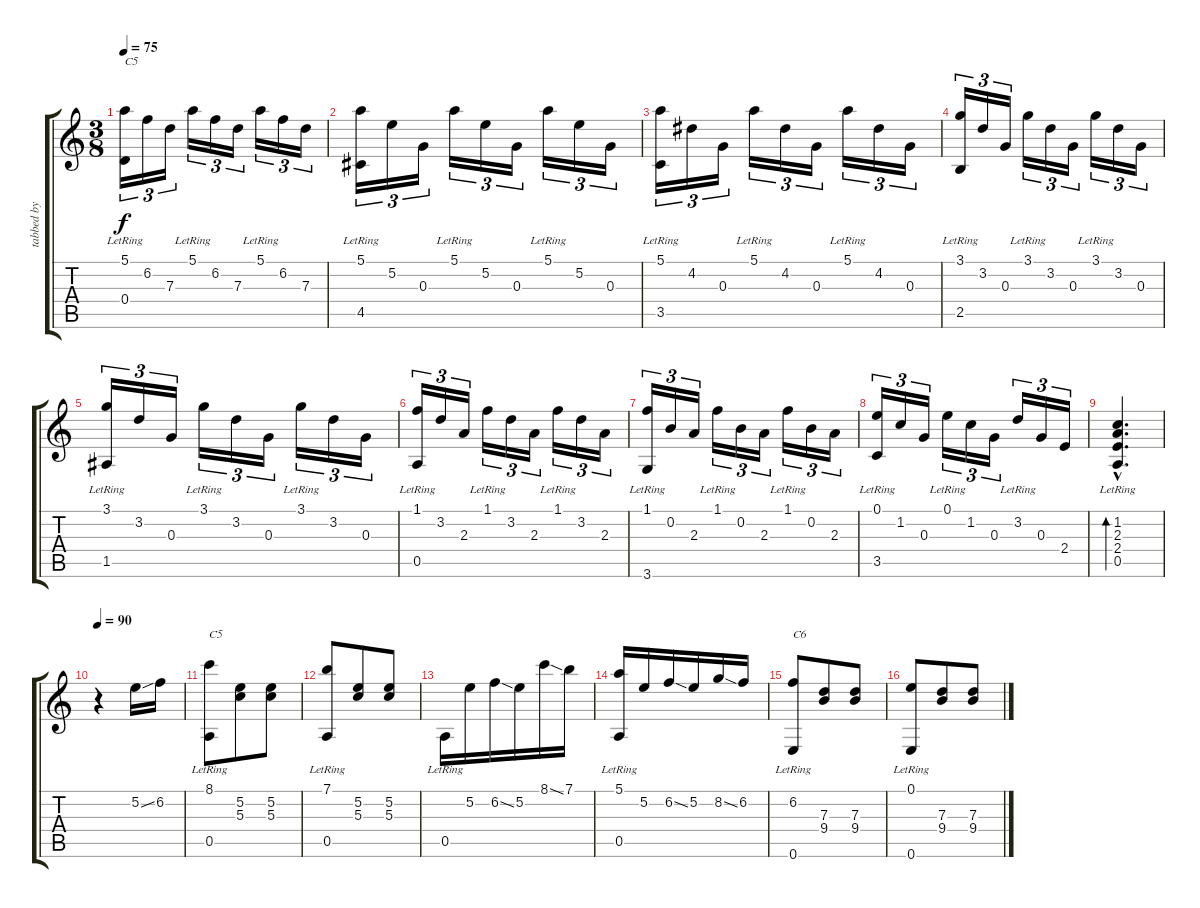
\track ("tabbed by Bin Sun" "tabbed by ") {instrument acousticguitarnylon}
\staff {score tabs}
\tuning (E4 B3 G3 D3 A2 E2) {hide}
\ts (3 8)
\tempo 75
\clef g2
\ks c
(5.1{lr} 0.4{lr}).16{tu (3 2) txt "C5" dy f} 6.2.16{tu (3 2)} 7.3.16{tu (3 2)} 5.1{lr}.16{tu (3 2)} 6.2.16{tu (3 2)} 7.3.16{tu (3 2)} 5.1{lr}.16{tu (3 2)} 6.2.16{tu (3 2)} 7.3.16{tu (3 2)} |
(5.1{lr} 4.5{lr}).16{tu (3 2)} 5.2.16{tu (3 2)} 0.3.16{tu (3 2)} 5.1{lr}.16{tu (3 2)} 5.2.16{tu (3 2)} 0.3.16{tu (3 2)} 5.1{lr}.16{tu (3 2)} 5.2.16{tu (3 2)} 0.3.16{tu (3 2)} |
(5.1{lr} 3.5{lr}).16{tu (3 2)} 4.2.16{tu (3 2)} 0.3.16{tu (3 2)} 5.1{lr}.16{tu (3 2)} 4.2.16{tu (3 2)} 0.3.16{tu (3 2)} 5.1{lr}.16{tu (3 2)} 4.2.16{tu (3 2)} 0.3.16{tu (3 2)} |
(3.1{lr} 2.5{lr}).16{tu (3 2)} 3.2.16{tu (3 2)} 0.3.16{tu (3 2)} 3.1{lr}.16{tu (3 2)} 3.2.16{tu (3 2)} 0.3.16{tu (3 2)} 3.1{lr}.16{tu (3 2)} 3.2.16{tu (3 2)} 0.3.16{tu (3 2)} |
(3.1{lr} 1.5{lr}).16{tu (3 2)} 3.2.16{tu (3 2)} 0.3.16{tu (3 2)} 3.1{lr}.16{tu (3 2)} 3.2.16{tu (3 2)} 0.3.16{tu (3 2)} 3.1{lr}.16{tu (3 2)} 3.2.16{tu (3 2)} 0.3.16{tu (3 2)} |
(1.1{lr} 0.5{lr}).16{tu (3 2)} 3.2.16{tu (3 2)} 2.3.16{tu (3 2)} 1.1{lr}.16{tu (3 2)} 3.2.16{tu (3 2)} 2.3.16{tu (3 2)} 1.1{lr}.16{tu (3 2)} 3.2.16{tu (3 2)} 2.3.16{tu (3 2)} |
(1.1{lr} 3.6{lr}).16{tu (3 2)} 0.2.16{tu (3 2)} 2.3.16{tu (3 2)} 1.1{lr}.16{tu (3 2)} 0.2.16{tu (3 2)} 2.3.16{tu (3 2)} 1.1{lr}.16{tu (3 2)} 0.2.16{tu (3 2)} 2.3.16{tu (3 2)} |
(0.1{lr} 3.5{lr}).16{tu (3 2)} 1.2.16{tu (3 2)} 0.3.16{tu (3 2)} 0.1{lr}.16{tu (3 2)} 1.2.16{tu (3 2)} 0.3.16{tu (3 2)} 3.2{lr}.16{tu (3 2)} 0.3.16{tu (3 2)} 2.4.16{tu (3 2)} |
(1.2{hac} 2.3{hac} 2.4{hac} 0.5{hac lr}).4{d bd 480} |
\tempo 90
r.4 5.2{ss}.16 6.2.16 |
(8.1{lr} 0.5{lr}).8{txt "C5"} (5.2 5.3).8 (5.2 5.3).8 |
(7.1{lr} 0.5{lr}).8 (5.2 5.3).8 (5.2 5.3).8 |
0.5{lr}.16 5.2.16 6.2{ss}.16 5.2.16 8.1{ss}.16 7.1.16 |
(5.1{lr} 0.5{lr}).16 5.2.16 6.2{ss}.16 5.2.16 8.2{ss}.16 6.2.16 |
(6.2{lr} 0.6{lr}).8{txt "C6"} (7.3 9.4).8 (7.3 9.4).8 |
(0.1{lr} 0.6{lr}).8 (7.3 9.4).8 (7.3 9.4).8
